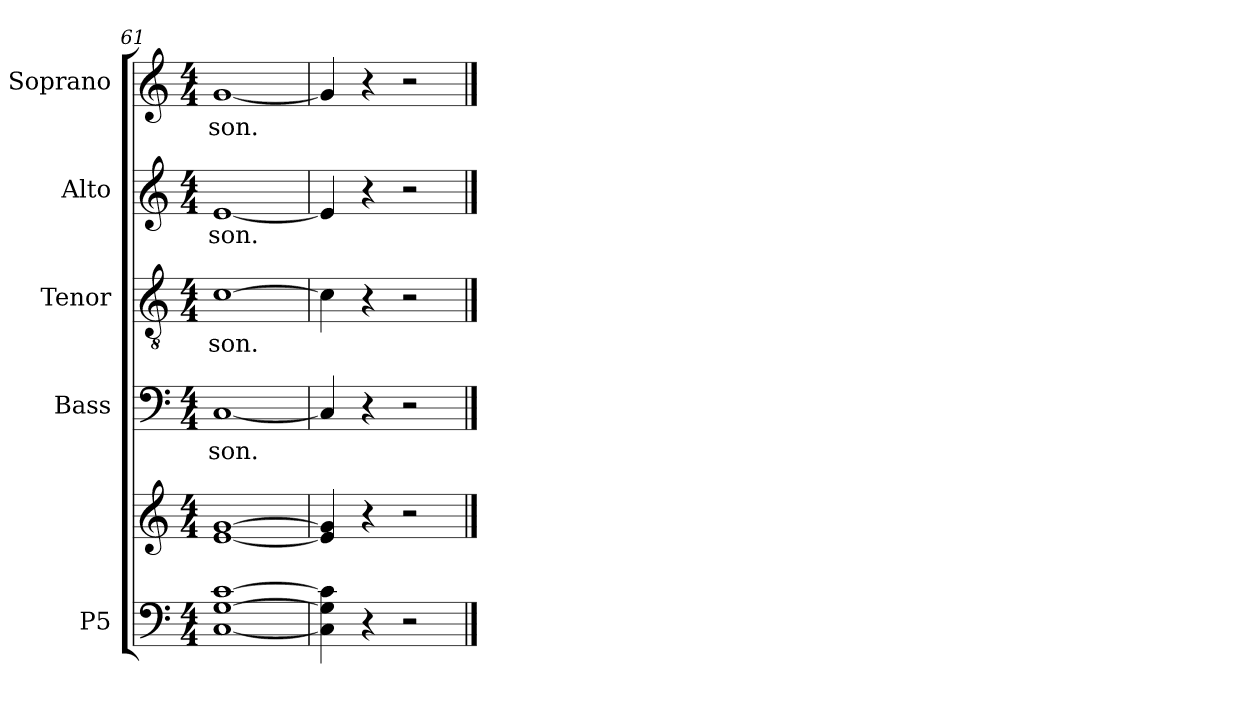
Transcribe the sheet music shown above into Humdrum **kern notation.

**kern	**kern	**kern	**text	**kern	**text	**kern	**text	**kern	**text
*part5	*part5	*part4	*part4	*part3	*part3	*part2	*part2	*part1	*part1
*staff6	*staff5	*staff4	*staff4	*staff3	*staff3	*staff2	*staff2	*staff1	*staff1
*I"P5	*	*I"Bass	*	*I"Tenor	*	*I"Alto	*	*I"Soprano	*
*	*	*I'B.	*	*I'T.	*	*I'A.	*	*I'S.	*
*clefF4	*clefG2	*clefF4	*	*clefGv2	*	*clefG2	*	*clefG2	*
*	*	*	*	*ITrd7c12	*	*	*	*	*
*k[]	*k[]	*k[]	*	*k[]	*	*k[]	*	*k[]	*
*C:	*C:	*C:	*	*C:	*	*C:	*	*C:	*
*M4/4	*M4/4	*M4/4	*	*M4/4	*	*M4/4	*	*M4/4	*
=61	=61	=61	=61	=61	=61	=61	=61	=61	=61
!	!	!	!LO:LY:b:color=#000000	!	!	!	!	!	!
!	!	!	!	!	!LO:LY:b:color=#000000	!	!	!	!
!	!	!	!	!	!	!	!LO:LY:b:color=#000000	!	!
!	!	!	!	!	!	!	!	!	!LO:LY:b:color=#000000
[1Ci [1Gi [1ci	[1ei [1gi	[1Ci	-son.	[1Ci	-son.	[1ei	-son.	[1gi	-son.
=62	=62	=62	=62	=62	=62	=62	=62	=62	=62
4Ci\] 4Gi] 4ci]	4ei/] 4gi]	4Ci/]	.	4Ci\]	.	4ei/]	.	4gi/]	.
4r	4r	4r	.	4r	.	4r	.	4r	.
2r	2r	2r	.	2r	.	2r	.	2r	.
==	==	==	==	==	==	==	==	==	==
*-	*-	*-	*-	*-	*-	*-	*-	*-	*-
